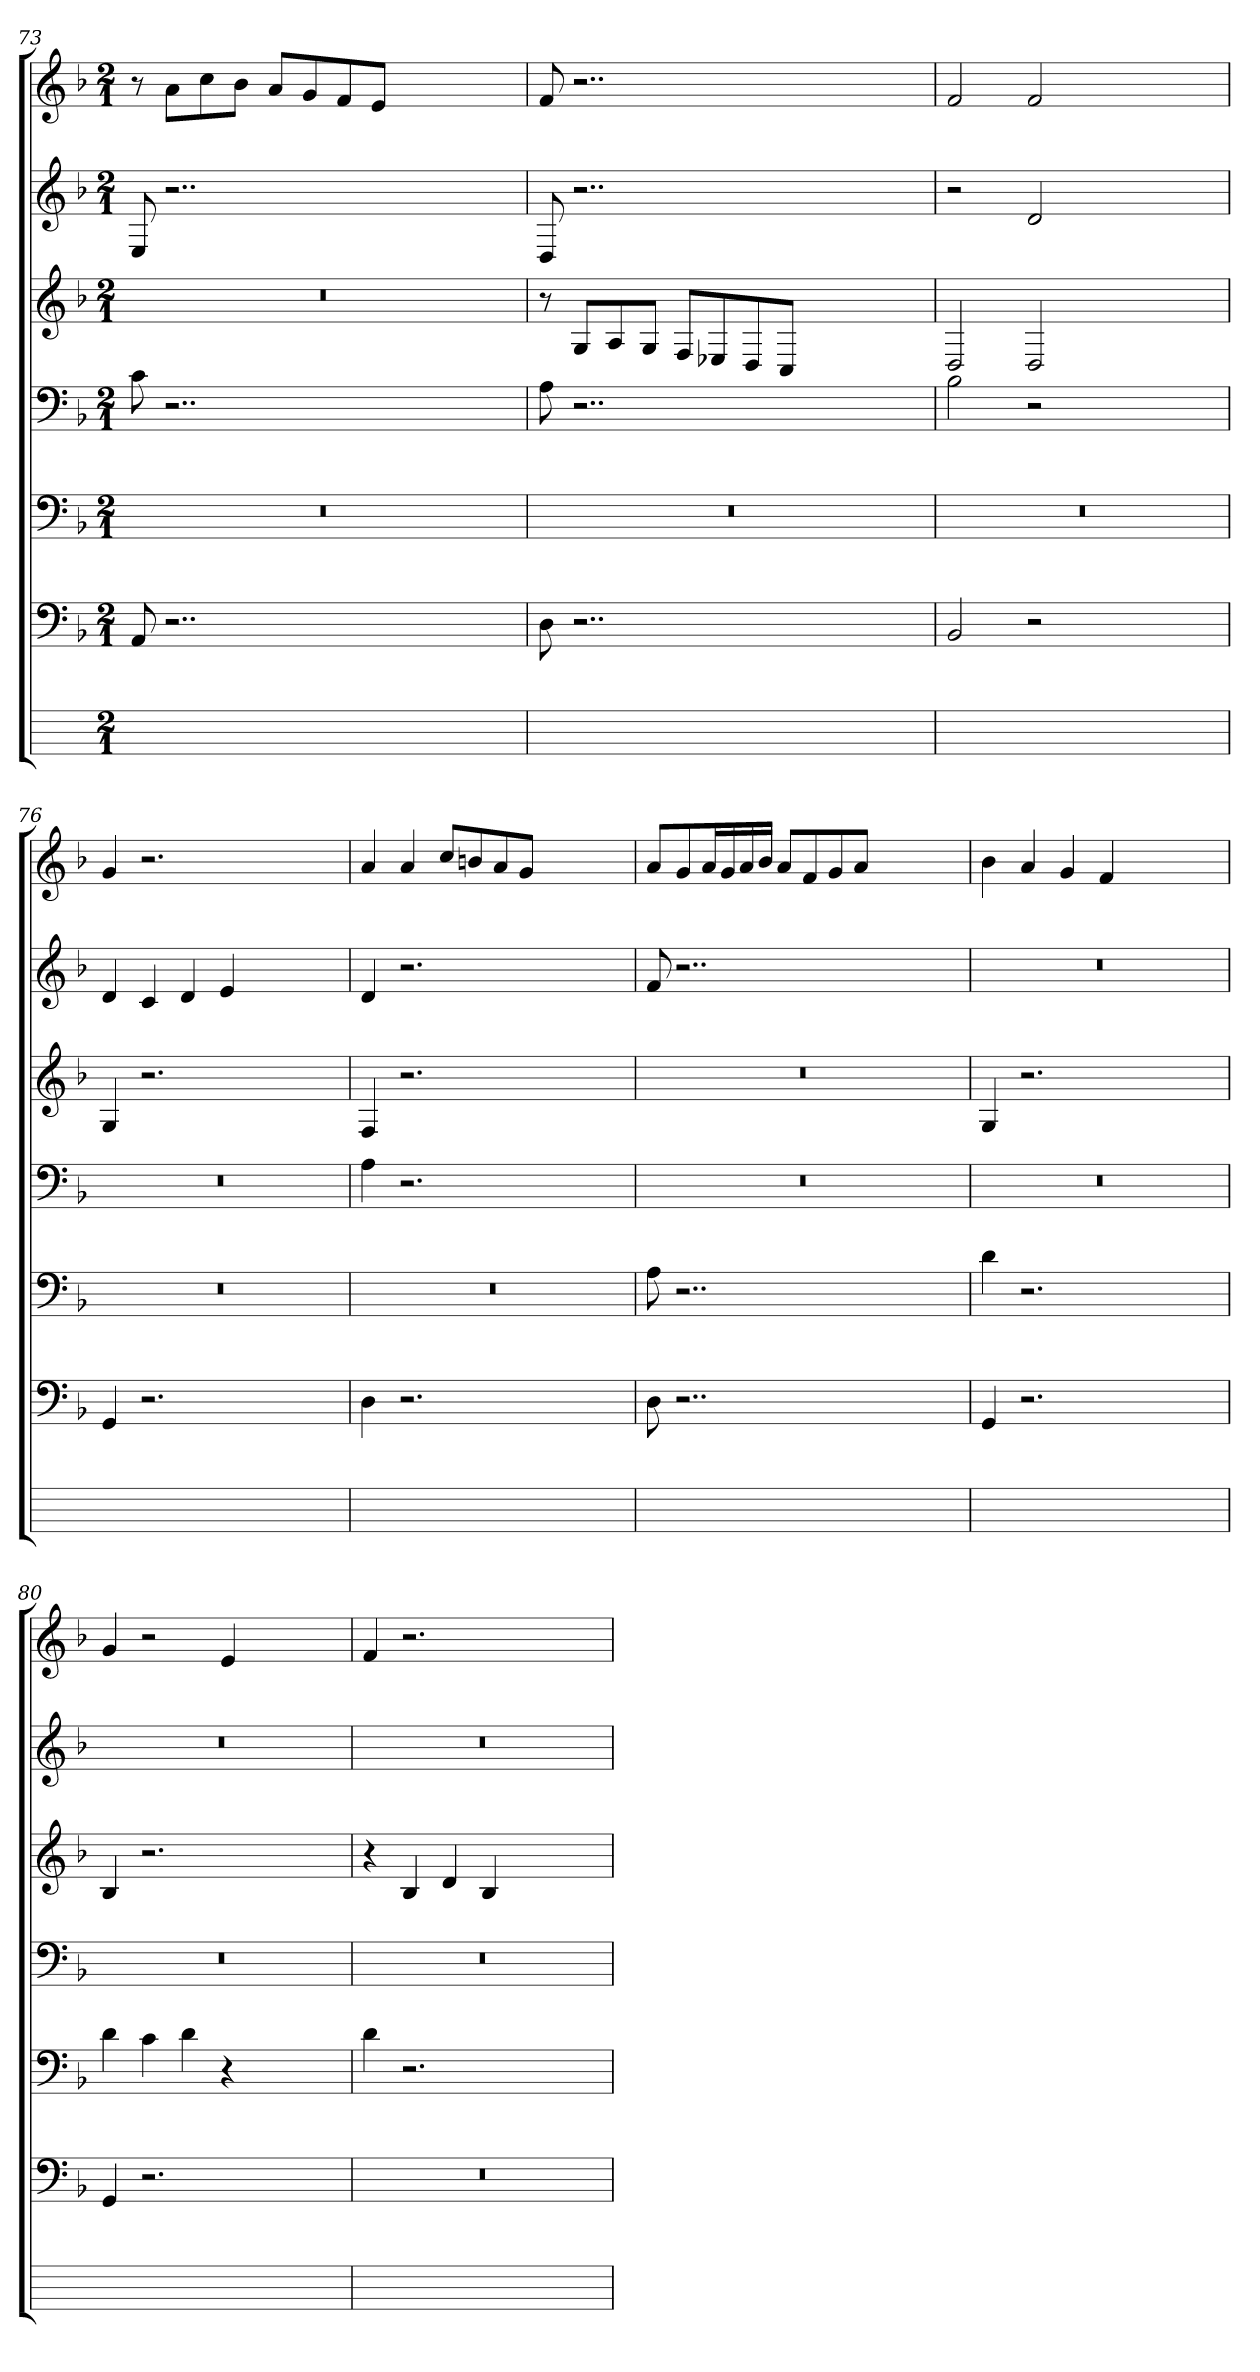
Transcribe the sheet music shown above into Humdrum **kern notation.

**kern	**kern	**kern	**kern	**kern	**kern	**kern
*part7	*part6	*part5	*part4	*part3	*part2	*part1
*staff7	*staff6	*staff5	*staff4	*staff3	*staff2	*staff1
*	*clefF4	*clefF4	*clefF4	*clefG2	*clefG2	*clefG2
*	*k[b-]	*k[b-]	*k[b-]	*k[b-]	*k[b-]	*k[b-]
*	*F:	*F:	*F:	*F:	*F:	*F:
*M2/1	*M2/1	*M2/1	*M2/1	*M2/1	*M2/1	*M2/1
=73	=73	=73	=73	=73	=73	=73
0ryy	8AA	0r	8c	0r	8E	8r
.	2..r	.	2..r	.	2..r	8aiL
.	.	.	.	.	.	8cci
.	.	.	.	.	.	8b-iJ
.	.	.	.	.	.	8aiL
.	.	.	.	.	.	8gi
.	.	.	.	.	.	8fi
.	.	.	.	.	.	8eiJ
.	1ryy	.	1ryy	.	1ryy	1ryy
=74	=74	=74	=74	=74	=74	=74
0ryy	8D	0r	8A	8r	8D	8f
.	2..r	.	2..r	8GiL	2..r	2..r
.	.	.	.	8Ai	.	.
.	.	.	.	8GiJ	.	.
.	.	.	.	8FjL	.	.
.	.	.	.	8E-Xi	.	.
.	.	.	.	8Di	.	.
.	.	.	.	8CiJ	.	.
.	1ryy	.	1ryy	1ryy	1ryy	1ryy
=75	=75	=75	=75	=75	=75	=75
0ryy	2BB-	0r	2B-	2D	2r	2f
.	2r	.	2r	2D	2d	2f
.	1ryy	.	1ryy	1ryy	1ryy	1ryy
=76	=76	=76	=76	=76	=76	=76
0ryy	4GG	0r	0r	4G	4d	4g
.	2.r	.	.	2.r	4ci	2.r
.	.	.	.	.	4d	.
.	.	.	.	.	4ei	.
.	1ryy	.	.	1ryy	1ryy	1ryy
=77	=77	=77	=77	=77	=77	=77
0ryy	4D	0r	4A	4F	4d	4a
.	2.r	.	2.r	2.r	2.r	4ai
.	.	.	.	.	.	8ccZL
.	.	.	.	.	.	8bni
.	.	.	.	.	.	8ai
.	.	.	.	.	.	8giJ
.	1ryy	.	1ryy	1ryy	1ryy	1ryy
=78	=78	=78	=78	=78	=78	=78
0ryy	8Dj	8Aj	0r	0r	8fZ	8aL
.	2..r	2..r	.	.	2..r	8gi
.	.	.	.	.	.	16aiL
.	.	.	.	.	.	16gi
.	.	.	.	.	.	16ai
.	.	.	.	.	.	16b-iJJ
.	.	.	.	.	.	8ajL
.	.	.	.	.	.	8fi
.	.	.	.	.	.	8gi
.	.	.	.	.	.	8aiJ
.	1ryy	1ryy	.	.	1ryy	1ryy
=79	=79	=79	=79	=79	=79	=79
0ryy	4GG	4d	0r	4G	0r	4b-j
.	2.r	2.r	.	2.r	.	4a
.	.	.	.	.	.	4g
.	.	.	.	.	.	4f
.	1ryy	1ryy	.	1ryy	.	1ryy
=80	=80	=80	=80	=80	=80	=80
0ryy	4GGj	4dj	0r	4B-	0r	4g
.	2.r	4ci	.	2.r	.	2r
.	.	4d	.	.	.	.
.	.	4r	.	.	.	4ei
.	1ryy	1ryy	.	1ryy	.	1ryy
=81	=81	=81	=81	=81	=81	=81
0ryy	0r	4d	0r	4r	0r	4f
.	.	2.r	.	4B-i	.	2.r
.	.	.	.	4di	.	.
.	.	.	.	4B-j	.	.
.	.	1ryy	.	1ryy	.	1ryy
=	=	=	=	=	=	=
*-	*-	*-	*-	*-	*-	*-
